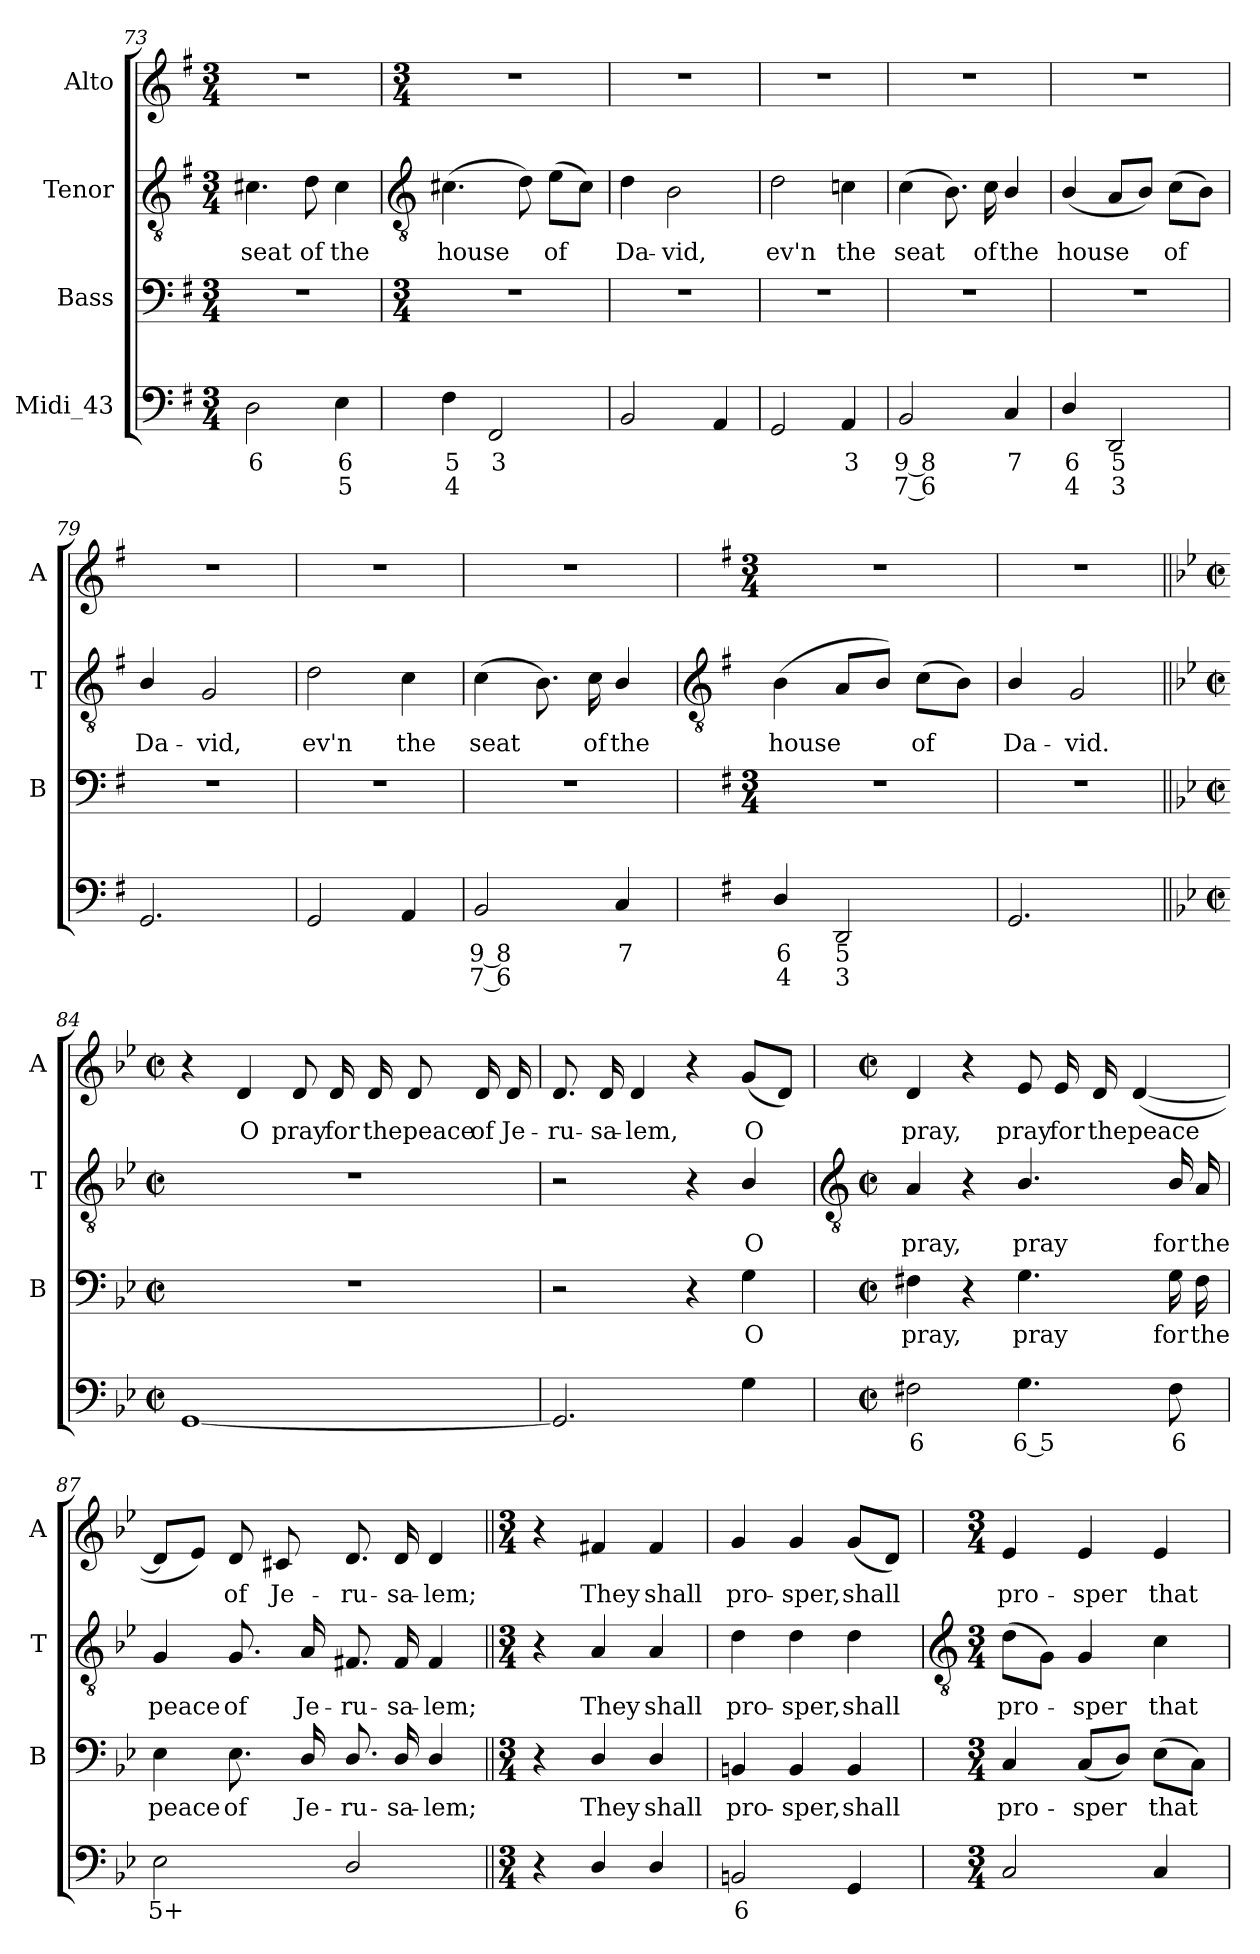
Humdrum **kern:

**kern	**text	**text	**kern	**text	**kern	**text	**kern	**text
*part4	*part4	*part4	*part3	*part3	*part2	*part2	*part1	*part1
*staff4	*staff4	*staff4	*staff3	*staff3	*staff2	*staff2	*staff1	*staff1
*I"Midi_43	*	*	*I"Bass	*	*I"Tenor	*	*I"Alto	*
*	*	*	*I'B	*	*I'T	*	*I'A	*
*clefF4	*	*	*clefF4	*	*clefGv2	*	*clefG2	*
*k[f#]	*	*	*k[f#]	*	*k[f#]	*	*k[f#]	*
*G:	*	*	*G:	*	*G:	*	*G:	*
*M3/4	*	*	*M3/4	*	*M3/4	*	*M3/4	*
=73	=73	=73	=73	=73	=73	=73	=73	=73
!	!LO:LY:b	!	!	!	!	!LO:LY:b	!	!
2D	6	.	2.r	.	4.c#X	seat	2.r	.
!	!	!	!	!	!	!LO:LY:b	!	!
.	.	.	.	.	8d	of	.	.
!	!LO:LY:b	!LO:LY:b	!	!	!	!LO:LY:b	!	!
4E	6	5	.	.	4c#	the	.	.
!!LO:LB:g=z
=74	=74	=74	=74	=74	=74	=74	=74	=74
*	*	*	*	*	*clefGv2	*	*	*
*	*	*	*M3/4	*	*	*	*M3/4	*
!	!LO:LY:b	!LO:LY:b	!	!	!	!LO:LY:b	!	!
4F#	5	4	2.r	.	(>4.c#X	house	2.r	.
!	!LO:LY:b	!	!	!	!	!	!	!
2FF#	3	.	.	.	.	.	.	.
.	.	.	.	.	8d)	.	.	.
!	!	!	!	!	!	!LO:LY:b	!	!
.	.	.	.	.	(>8eL	of	.	.
.	.	.	.	.	8c#J)	.	.	.
=75	=75	=75	=75	=75	=75	=75	=75	=75
!	!	!	!	!	!	!LO:LY:b	!	!
2BB	.	.	2.r	.	4d	Da-	2.r	.
!	!	!	!	!	!	!LO:LY:b	!	!
.	.	.	.	.	2B	-vid,	.	.
4AA	.	.	.	.	.	.	.	.
=76	=76	=76	=76	=76	=76	=76	=76	=76
!	!	!	!	!	!	!LO:LY:b	!	!
2GG	.	.	2.r	.	2d	ev'n	2.r	.
!	!LO:LY:b	!	!	!	!	!LO:LY:b	!	!
4AA	3	.	.	.	4cn	the	.	.
=77	=77	=77	=77	=77	=77	=77	=77	=77
!	!LO:LY:b	!LO:LY:b	!	!	!	!LO:LY:b	!	!
2BB	9 8	7 6	2.r	.	(>4c	seat	2.r	.
.	.	.	.	.	8.B)	.	.	.
!	!	!	!	!	!	!LO:LY:b	!	!
.	.	.	.	.	16c	of	.	.
!	!LO:LY:b	!	!	!	!	!LO:LY:b	!	!
4C	7	.	.	.	4B/	the	.	.
=78	=78	=78	=78	=78	=78	=78	=78	=78
!	!LO:LY:b	!LO:LY:b	!	!	!	!LO:LY:b	!	!
4D/	6	4	2.r	.	(<4B/	house	2.r	.
!	!LO:LY:b	!LO:LY:b	!	!	!	!	!	!
2DD	5	3	.	.	8AL	.	.	.
.	.	.	.	.	8BJ)	.	.	.
!	!	!	!	!	!	!LO:LY:b	!	!
.	.	.	.	.	(>8cL	of	.	.
.	.	.	.	.	8BJ)	.	.	.
=79	=79	=79	=79	=79	=79	=79	=79	=79
!	!	!	!	!	!	!LO:LY:b	!	!
2.GG	.	.	2.r	.	4B/	Da-	2.r	.
!	!	!	!	!	!	!LO:LY:b	!	!
.	.	.	.	.	2G	-vid,	.	.
=80	=80	=80	=80	=80	=80	=80	=80	=80
!	!	!	!	!	!	!LO:LY:b	!	!
2GG	.	.	2.r	.	2d	ev'n	2.r	.
!	!	!	!	!	!	!LO:LY:b	!	!
4AA	.	.	.	.	4c	the	.	.
=81	=81	=81	=81	=81	=81	=81	=81	=81
!	!LO:LY:b	!LO:LY:b	!	!	!	!LO:LY:b	!	!
2BB	9 8	7 6	2.r	.	(>4c	seat	2.r	.
.	.	.	.	.	8.B)	.	.	.
!	!	!	!	!	!	!LO:LY:b	!	!
.	.	.	.	.	16c	of	.	.
!	!LO:LY:b	!	!	!	!	!LO:LY:b	!	!
4C	7	.	.	.	4B/	the	.	.
!!LO:LB:g=z
=82	=82	=82	=82	=82	=82	=82	=82	=82
*	*	*	*	*	*clefGv2	*	*	*
*	*	*	*k[f#]	*	*	*	*k[f#]	*
*	*	*	*G:	*	*	*	*G:	*
*	*	*	*M3/4	*	*	*	*M3/4	*
!	!LO:LY:b	!LO:LY:b	!LO:N:vis=1	!	!	!LO:LY:b	!LO:N:vis=1	!
4D/	6	4	2.r	.	(<4B	house	2.r	.
!	!LO:LY:b	!LO:LY:b	!	!	!	!	!	!
2DD	5	3	.	.	8AL	.	.	.
.	.	.	.	.	8BJ)	.	.	.
!	!	!	!	!	!	!LO:LY:b	!	!
.	.	.	.	.	(>8cL	of	.	.
.	.	.	.	.	8BJ)	.	.	.
=83	=83	=83	=83	=83	=83	=83	=83	=83
!	!	!	!LO:N:vis=1	!	!	!LO:LY:b	!LO:N:vis=1	!
2.GG	.	.	2.r	.	4B/	Da-	2.r	.
!	!	!	!	!	!	!LO:LY:b	!	!
.	.	.	.	.	2G	-vid.	.	.
=84||	=84||	=84||	=84||	=84||	=84||	=84||	=84||	=84||
*k[b-e-]	*	*	*k[b-e-]	*	*k[b-e-]	*	*k[b-e-]	*
*B-:	*	*	*B-:	*	*B-:	*	*B-:	*
*M2/2	*	*	*M2/2	*	*M2/2	*	*M2/2	*
*met(c|)	*	*	*met(c|)	*	*met(c|)	*	*met(c|)	*
[1GG	.	.	1r	.	1r	.	4r	.
!	!	!	!	!	!	!	!	!LO:LY:b
.	.	.	.	.	.	.	4d	O
!	!	!	!	!	!	!	!	!LO:LY:b
.	.	.	.	.	.	.	8d	pray
!	!	!	!	!	!	!	!	!LO:LY:b
.	.	.	.	.	.	.	16d	for
!	!	!	!	!	!	!	!	!LO:LY:b
.	.	.	.	.	.	.	16d	the
!	!	!	!	!	!	!	!	!LO:LY:b
.	.	.	.	.	.	.	8d	peace
!	!	!	!	!	!	!	!	!LO:LY:b
.	.	.	.	.	.	.	16d	of
!	!	!	!	!	!	!	!	!LO:LY:b
.	.	.	.	.	.	.	16d	Je-
=85	=85	=85	=85	=85	=85	=85	=85	=85
!	!	!	!	!	!	!	!	!LO:LY:b
2.GG]	.	.	2r	.	2r	.	8.d	-ru-
!	!	!	!	!	!	!	!	!LO:LY:b
.	.	.	.	.	.	.	16d	-sa-
!	!	!	!	!	!	!	!	!LO:LY:b
.	.	.	.	.	.	.	4d	-lem,
.	.	.	4r	.	4r	.	4r	.
!	!	!	!	!LO:LY:b	!	!LO:LY:b	!	!LO:LY:b
4G	.	.	4G	O	4B-/	O	(<8gL	O
.	.	.	.	.	.	.	8dJ)	.
!!LO:LB:g=z
=86	=86	=86	=86	=86	=86	=86	=86	=86
*	*	*	*	*	*clefGv2	*	*	*
*M2/2	*	*	*M2/2	*	*M2/2	*	*M2/2	*
*met(c|)	*	*	*met(c|)	*	*met(c|)	*	*met(c|)	*
!	!LO:LY:b	!	!	!LO:LY:b	!	!LO:LY:b	!	!LO:LY:b
2F#X	6	.	4F#X	pray,	4A	pray,	4d	pray,
.	.	.	4r	.	4r	.	4r	.
!	!LO:LY:b	!	!	!LO:LY:b	!	!LO:LY:b	!	!LO:LY:b
4.G	6 5	.	4.G	pray	4.B-/	pray	8e-	pray
!	!	!	!	!	!	!	!	!LO:LY:b
.	.	.	.	.	.	.	16e-	for
!	!	!	!	!	!	!	!	!LO:LY:b
.	.	.	.	.	.	.	16d	the
!	!	!	!	!	!	!	!	!LO:LY:b
.	.	.	.	.	.	.	(<[4d	peace
!	!LO:LY:b	!	!	!LO:LY:b	!	!LO:LY:b	!	!
8F#	6	.	16G	for	16B-/	for	.	.
!	!	!	!	!LO:LY:b	!	!LO:LY:b	!	!
.	.	.	16F#	the	16A	the	.	.
=87	=87	=87	=87	=87	=87	=87	=87	=87
!	!LO:LY:b	!	!	!LO:LY:b	!	!LO:LY:b	!	!
2E-	5+	.	4E-	peace	4G	peace	8dL]	.
.	.	.	.	.	.	.	8e-J)	.
!	!	!	!	!LO:LY:b	!	!LO:LY:b	!	!LO:LY:b
.	.	.	8.E-	of	8.G	of	8d	of
!	!	!	!	!	!	!	!	!LO:LY:b
.	.	.	.	.	.	.	8c#X	Je-
!	!	!	!	!LO:LY:b	!	!LO:LY:b	!	!
.	.	.	16D/	Je-	16A	Je-	.	.
!	!	!	!	!LO:LY:b	!	!LO:LY:b	!	!LO:LY:b
2D/	.	.	8.D/	-ru-	8.F#X	-ru-	8.d	-ru-
!	!	!	!	!LO:LY:b	!	!LO:LY:b	!	!LO:LY:b
.	.	.	16D/	-sa-	16F#	-sa-	16d	-sa-
!	!	!	!	!LO:LY:b	!	!LO:LY:b	!	!LO:LY:b
.	.	.	4D/	-lem;	4F#	-lem;	4d	-lem;
=88||	=88||	=88||	=88||	=88||	=88||	=88||	=88||	=88||
*M3/4	*	*	*M3/4	*	*M3/4	*	*M3/4	*
4r	.	.	4r	.	4r	.	4r	.
!	!	!	!	!LO:LY:b	!	!LO:LY:b	!	!LO:LY:b
4D/	.	.	4D/	They	4A	They	4f#X	They
!	!	!	!	!LO:LY:b	!	!LO:LY:b	!	!LO:LY:b
4D/	.	.	4D/	shall	4A	shall	4f#	shall
=89	=89	=89	=89	=89	=89	=89	=89	=89
!	!LO:LY:b	!	!	!LO:LY:b	!	!LO:LY:b	!	!LO:LY:b
2BBn	6	.	4BBn	pro-	4d	pro-	4g	pro-
!	!	!	!	!LO:LY:b	!	!LO:LY:b	!	!LO:LY:b
.	.	.	4BB	-sper,	4d	-sper,	4g	-sper,
!	!	!	!	!LO:LY:b	!	!LO:LY:b	!	!LO:LY:b
4GG	.	.	4BB	shall	4d	shall	(<8gL	shall
.	.	.	.	.	.	.	8dJ)	.
!!LO:LB:g=z
=90	=90	=90	=90	=90	=90	=90	=90	=90
*	*	*	*	*	*clefGv2	*	*	*
*M3/4	*	*	*M3/4	*	*M3/4	*	*M3/4	*
!	!	!	!	!LO:LY:b	!	!LO:LY:b	!	!LO:LY:b
2C	.	.	4C	pro-	(>8dL	pro-	4e-	pro-
.	.	.	.	.	8GJ)	.	.	.
!	!	!	!	!LO:LY:b	!	!LO:LY:b	!	!LO:LY:b
.	.	.	(<8CL	-sper	4G	sper	4e-	-sper
.	.	.	8DJ)	.	.	.	.	.
!	!	!	!	!LO:LY:b	!	!LO:LY:b	!	!LO:LY:b
4C	.	.	(>8E-L	that	4c	that	4e-	that
.	.	.	8CJ)	.	.	.	.	.
=	=	=	=	=	=	=	=	=
*-	*-	*-	*-	*-	*-	*-	*-	*-
